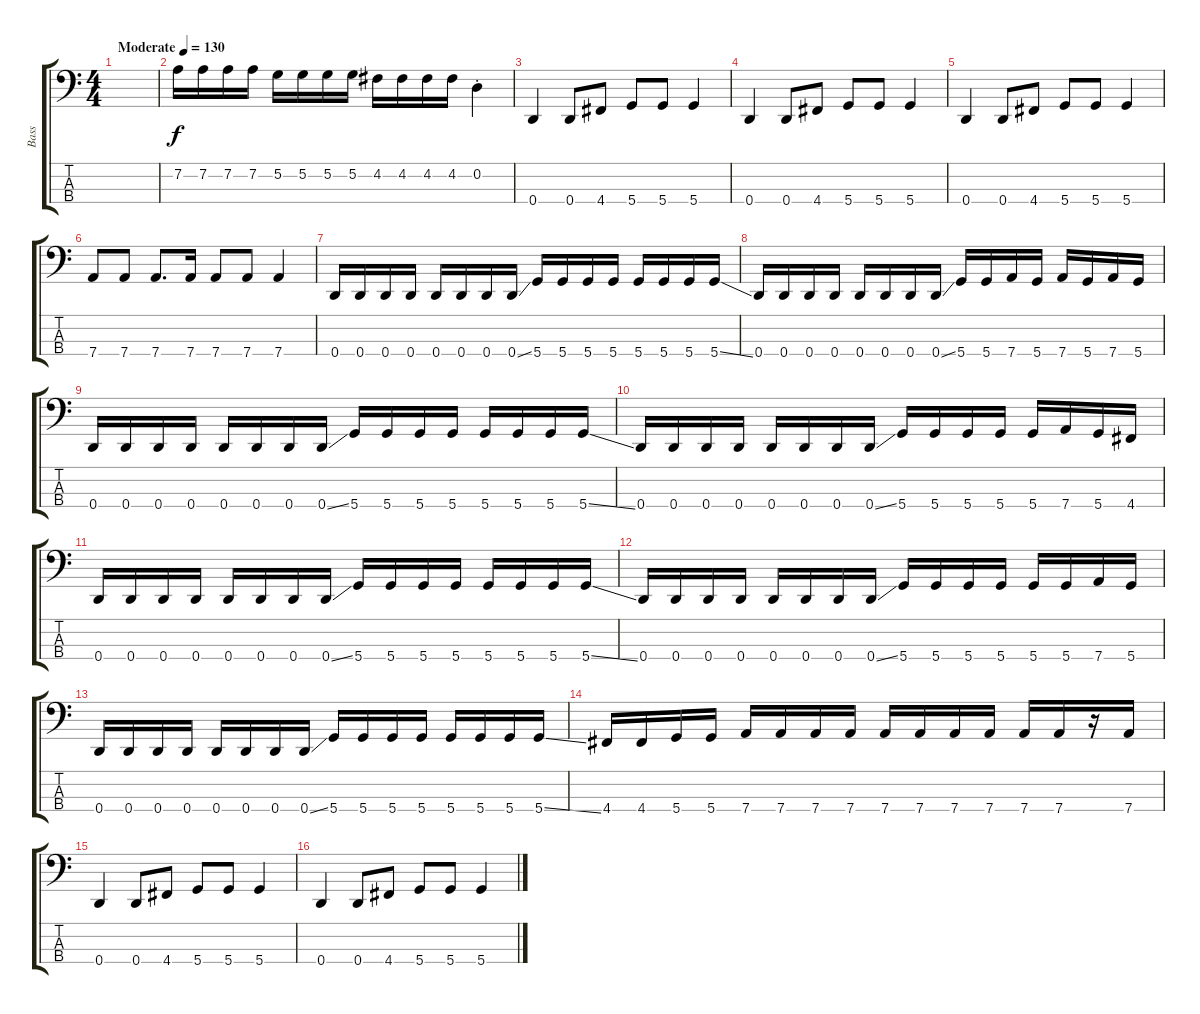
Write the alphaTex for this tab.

\track ("Bass" "Bass") {instrument electricbasspick}
\staff {score tabs}
\tuning (G2 D2 A1 D1) {hide}
\ts (4 4)
\tempo (130 "Moderate")
\clef f4
\ks c
|
7.2.16 7.2.16 7.2.16 7.2.16 5.2.16 5.2.16 5.2.16 5.2.16 4.2.16 4.2.16 4.2.16 4.2.16 0.2{st}.4 |
0.4.4 0.4.8 4.4.8 5.4.8 5.4.8 5.4.4 |
0.4.4 0.4.8 4.4.8 5.4.8 5.4.8 5.4.4 |
0.4.4 0.4.8 4.4.8 5.4.8 5.4.8 5.4.4 |
7.4.8 7.4.8 7.4.8{d} 7.4.16 7.4.8 7.4.8 7.4.4 |
0.4.16 0.4.16 0.4.16 0.4.16 0.4.16 0.4.16 0.4.16 0.4{ss}.16 5.4.16 5.4.16 5.4.16 5.4.16 5.4.16 5.4.16 5.4.16 5.4{ss}.16 |
0.4.16 0.4.16 0.4.16 0.4.16 0.4.16 0.4.16 0.4.16 0.4{ss}.16 5.4.16 5.4.16 7.4.16 5.4.16 7.4.16 5.4.16 7.4.16 5.4.16 |
0.4.16 0.4.16 0.4.16 0.4.16 0.4.16 0.4.16 0.4.16 0.4{ss}.16 5.4.16 5.4.16 5.4.16 5.4.16 5.4.16 5.4.16 5.4.16 5.4{ss}.16 |
0.4.16 0.4.16 0.4.16 0.4.16 0.4.16 0.4.16 0.4.16 0.4{ss}.16 5.4.16 5.4.16 5.4.16 5.4.16 5.4.16 7.4.16 5.4.16 4.4.16 |
0.4.16 0.4.16 0.4.16 0.4.16 0.4.16 0.4.16 0.4.16 0.4{ss}.16 5.4.16 5.4.16 5.4.16 5.4.16 5.4.16 5.4.16 5.4.16 5.4{ss}.16 |
0.4.16 0.4.16 0.4.16 0.4.16 0.4.16 0.4.16 0.4.16 0.4{ss}.16 5.4.16 5.4.16 5.4.16 5.4.16 5.4.16 5.4.16 7.4.16 5.4.16 |
0.4.16 0.4.16 0.4.16 0.4.16 0.4.16 0.4.16 0.4.16 0.4{ss}.16 5.4.16 5.4.16 5.4.16 5.4.16 5.4.16 5.4.16 5.4.16 5.4{ss}.16 |
4.4.16 4.4.16 5.4.16 5.4.16 7.4.16 7.4.16 7.4.16 7.4.16 7.4.16 7.4.16 7.4.16 7.4.16 7.4.16 7.4.16 r.16 7.4.16 |
0.4.4 0.4.8 4.4.8 5.4.8 5.4.8 5.4.4 |
0.4.4 0.4.8 4.4.8 5.4.8 5.4.8 5.4.4
